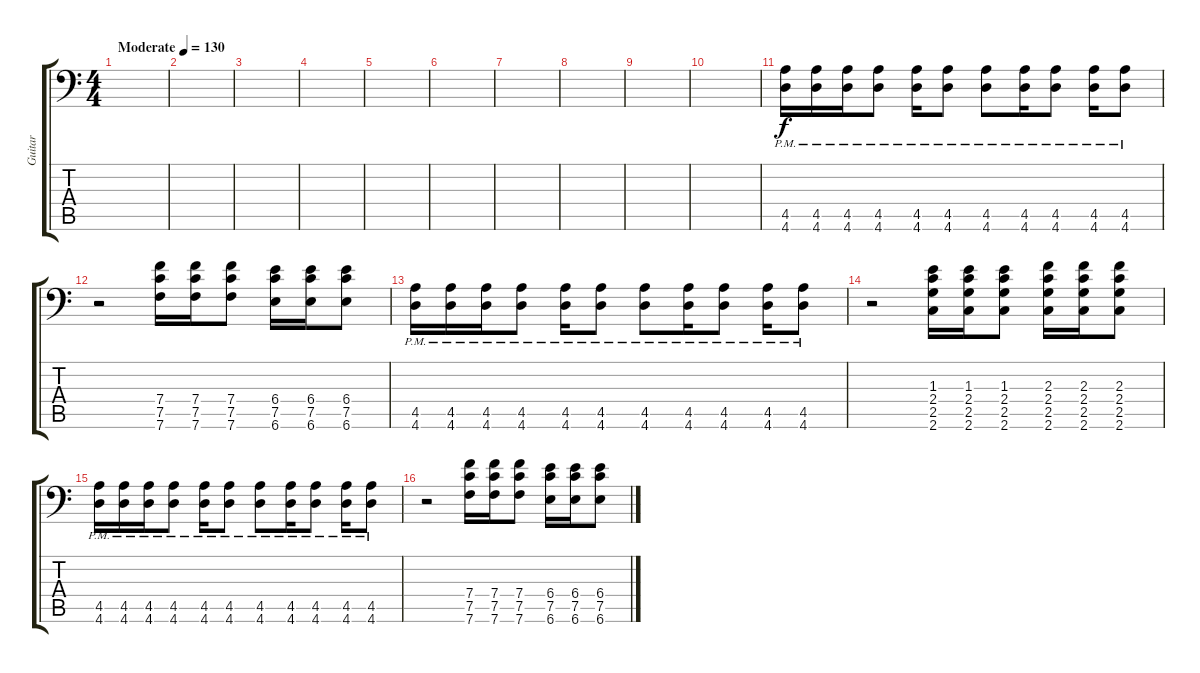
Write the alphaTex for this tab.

\track ("Guitar" "Guitar") {solo instrument distortionguitar}
\staff {score tabs}
\tuning (C4 G3 Eb3 Bb2 F2 Bb1) {hide}
\ts (4 4)
\tempo (130 "Moderate")
\clef f4
\ks c
|
|
|
|
|
|
|
|
|
|
(4.5{pm} 4.6{pm}).16 (4.5{pm} 4.6{pm}).16 (4.5{pm} 4.6{pm}).16 (4.5{pm} 4.6{pm}).8 (4.5{pm} 4.6{pm}).16 (4.5{pm} 4.6{pm}).8 (4.5{pm} 4.6{pm}).8 (4.5{pm} 4.6{pm}).16 (4.5{pm} 4.6{pm}).8 (4.5{pm} 4.6{pm}).16 (4.5{pm} 4.6{pm}).8 |
r.2 (7.4 7.5 7.6).16 (7.4 7.5 7.6).16 (7.4 7.5 7.6).8 (6.4 7.5 6.6).16 (6.4 7.5 6.6).16 (6.4 7.5 6.6).8 |
(4.5{pm} 4.6{pm}).16 (4.5{pm} 4.6{pm}).16 (4.5{pm} 4.6{pm}).16 (4.5{pm} 4.6{pm}).8 (4.5{pm} 4.6{pm}).16 (4.5{pm} 4.6{pm}).8 (4.5{pm} 4.6{pm}).8 (4.5{pm} 4.6{pm}).16 (4.5{pm} 4.6{pm}).8 (4.5{pm} 4.6{pm}).16 (4.5{pm} 4.6{pm}).8 |
r.2 (1.3 2.4 2.5 2.6).16 (1.3 2.4 2.5 2.6).16 (1.3 2.4 2.5 2.6).8 (2.3 2.4 2.5 2.6).16 (2.3 2.4 2.5 2.6).16 (2.3 2.4 2.5 2.6).8 |
(4.5{pm} 4.6{pm}).16 (4.5{pm} 4.6{pm}).16 (4.5{pm} 4.6{pm}).16 (4.5{pm} 4.6{pm}).8 (4.5{pm} 4.6{pm}).16 (4.5{pm} 4.6{pm}).8 (4.5{pm} 4.6{pm}).8 (4.5{pm} 4.6{pm}).16 (4.5{pm} 4.6{pm}).8 (4.5{pm} 4.6{pm}).16 (4.5{pm} 4.6{pm}).8 |
r.2 (7.4 7.5 7.6).16 (7.4 7.5 7.6).16 (7.4 7.5 7.6).8 (6.4 7.5 6.6).16 (6.4 7.5 6.6).16 (6.4 7.5 6.6).8
